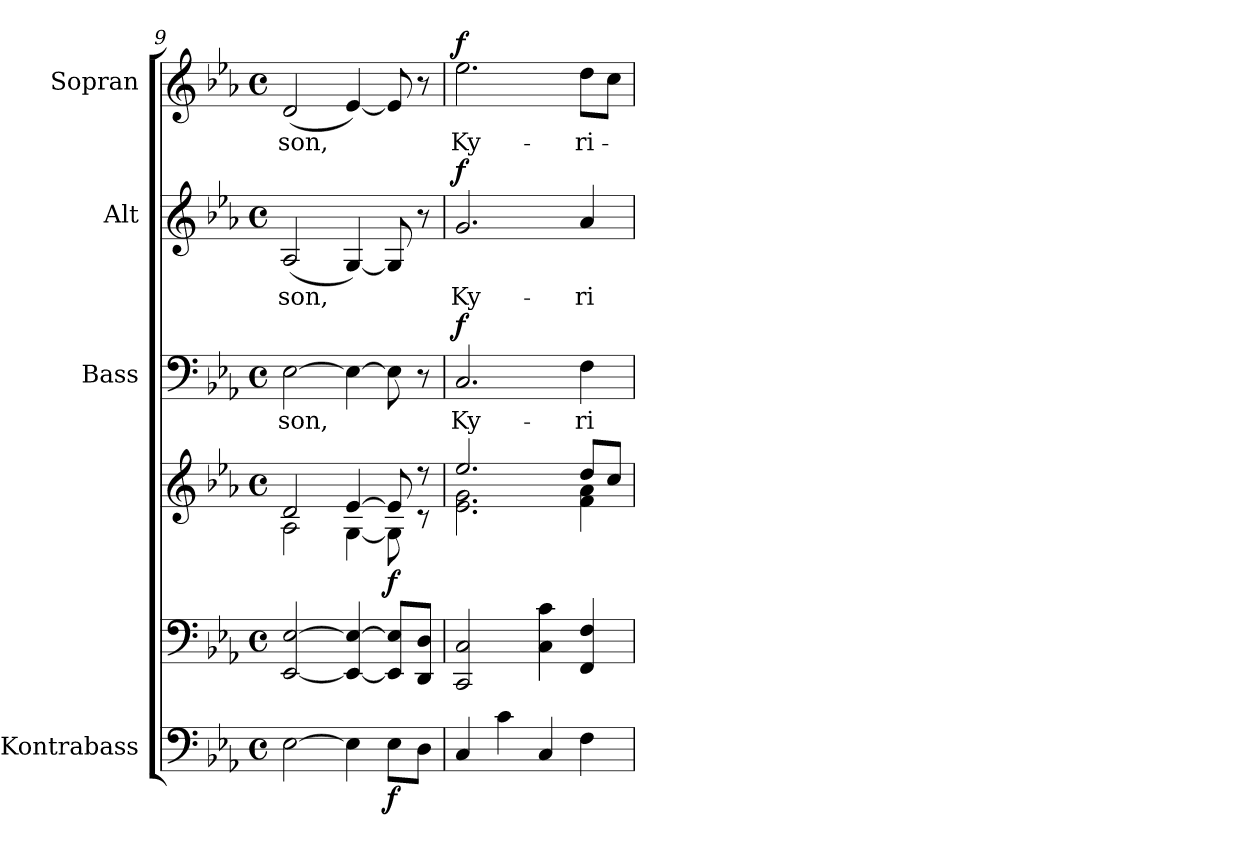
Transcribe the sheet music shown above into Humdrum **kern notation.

**kern	**dynam	**kern	**kern	**dynam	**kern	**text	**dynam	**kern	**text	**dynam	**kern	**text	**dynam
*part5	*part5	*part4	*part4	*part4	*part3	*part3	*part3	*part2	*part2	*part2	*part1	*part1	*part1
*staff6	*staff6	*staff5	*staff4	*staff4/5	*staff3	*staff3	*staff3	*staff2	*staff2	*staff2	*staff1	*staff1	*staff1
*I"Kontrabass	*	*	*	*	*I"Bass	*	*	*I"Alt	*	*	*I"Sopran	*	*
*I'Kb.	*	*	*	*	*I'B.	*	*	*I'A.	*	*	*I'S.	*	*
*clefF4	*	*clefF4	*clefG2	*	*clefF4	*	*	*clefG2	*	*	*clefG2	*	*
*ITrd7c12	*	*	*	*	*	*	*	*	*	*	*	*	*
*k[b-e-a-]	*	*k[b-e-a-]	*k[b-e-a-]	*	*k[b-e-a-]	*	*	*k[b-e-a-]	*	*	*k[b-e-a-]	*	*
*E-:	*	*E-:	*E-:	*	*E-:	*	*	*E-:	*	*	*E-:	*	*
*M4/4	*	*M4/4	*M4/4	*	*M4/4	*	*	*M4/4	*	*	*M4/4	*	*
*met(c)	*	*met(c)	*met(c)	*	*met(c)	*	*	*met(c)	*	*	*met(c)	*	*
=9	=9	=9	=9	=9	=9	=9	=9	=9	=9	=9	=9	=9	=9
*	*	*	*^	*	*	*	*	*	*	*	*	*	*
!	!	!	!	!	!	!	!LO:LY:b	!	!	!LO:LY:b	!	!	!LO:LY:b	!
[2EE-\	.	[2EE-/ [2E-/	2d/	2A-\	.	[2E-\	-son,	.	(2A-/	-son,	.	(<2d/	-son,	.
4EE-\]	.	4EE-/_ 4E-/_	[>4e-/	[<4G\	.	4E-\_	.	.	[4G/)	.	.	[4e-/)	.	.
!	!LO:DY:b	!	!	!	!LO:DY:b	!	!	!	!	!	!	!	!	!
8EE-\L	f	8EE-/] 8E-/]L	8e-/]	8G\]	f	8E-\]	.	.	8G/]	.	.	8e-/]	.	.
8DD\J	.	8DD/ 8D/J	8r	8r	.	8r	.	.	8r	.	.	8r	.	.
=10	=10	=10	=10	=10	=10	=10	=10	=10	=10	=10	=10	=10	=10	=10
!	!	!	!	!	!	!	!LO:LY:b	!LO:DY:a	!	!LO:LY:b	!LO:DY:a	!	!LO:LY:b	!LO:DY:a
4CC/	.	2CC/ 2C/	2.ee-/	2.e-\ 2.g\	.	2.C/	Ky-	f	2.g/	Ky-	f	2.ee-\	Ky-	f
4C\	.	.	.	.	.	.	.	.	.	.	.	.	.	.
4CC/	.	4C\ 4c\	.	.	.	.	.	.	.	.	.	.	.	.
!	!	!	!	!	!	!	!LO:LY:b	!	!	!LO:LY:b	!	!	!LO:LY:b	!
4FF\	.	4FF/ 4F/	8dd/L	4f\ 4a-\	.	4F\	-ri-	.	4a-/	-ri-	.	8dd\L	-ri-	.
.	.	.	8cc/J	.	.	.	.	.	.	.	.	8cc\J	.	.
*	*	*	*v	*v	*	*	*	*	*	*	*	*	*	*
=	=	=	=	=	=	=	=	=	=	=	=	=	=
*-	*-	*-	*-	*-	*-	*-	*-	*-	*-	*-	*-	*-	*-
